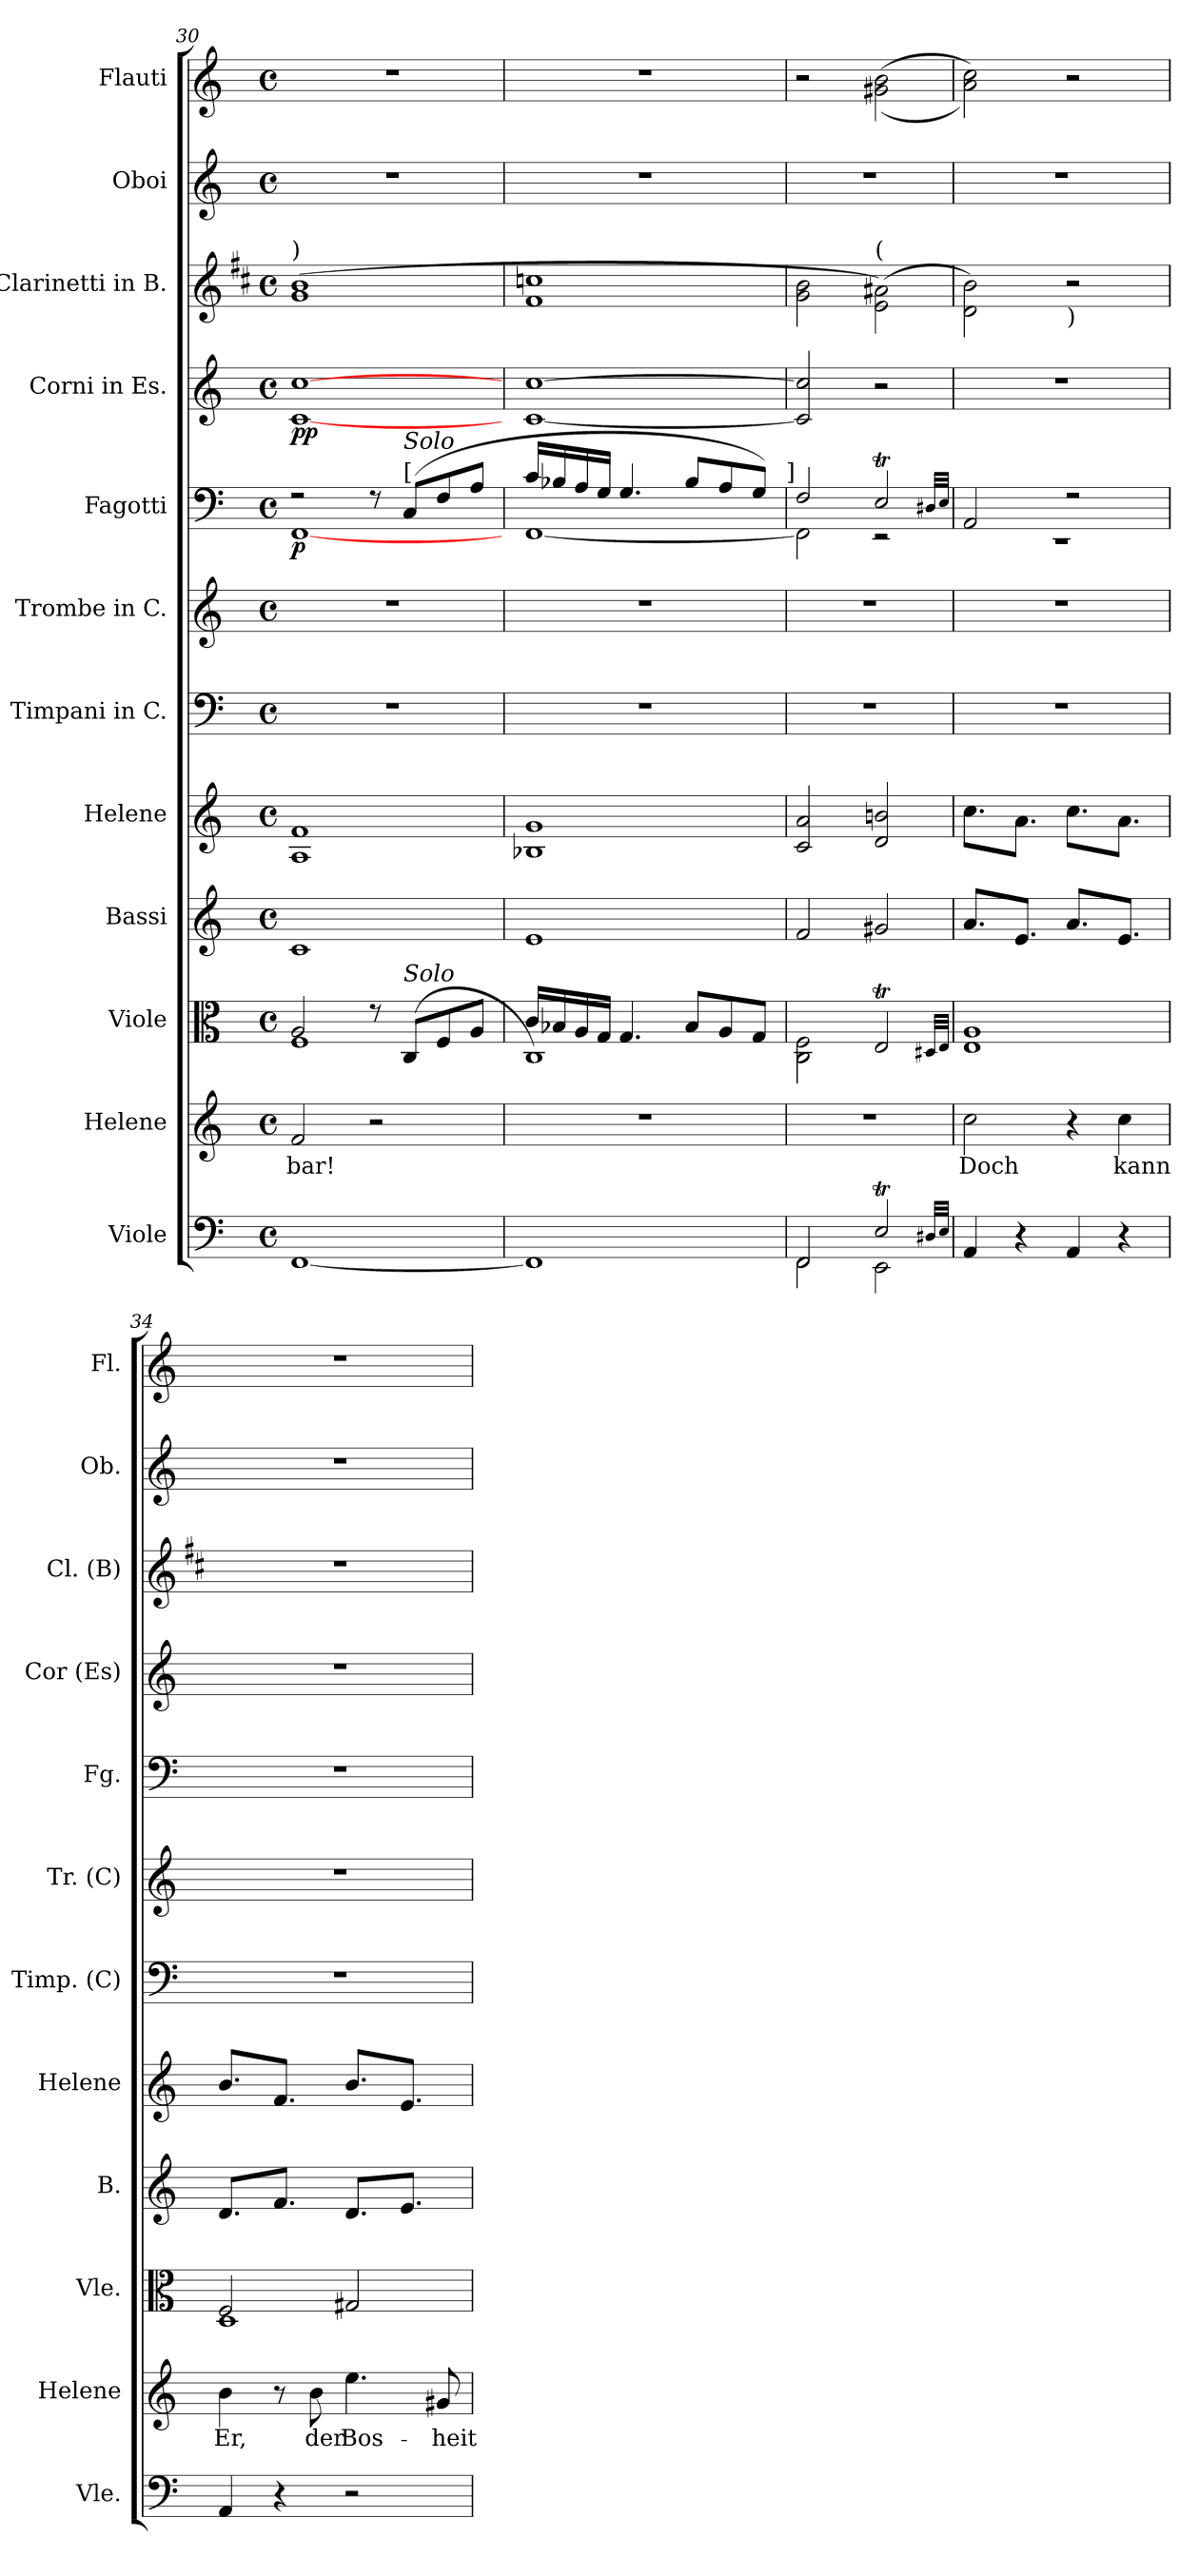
**kern	**kern	**text	**kern	**kern	**kern	**kern	**kern	**kern	**dynam	**kern	**dynam	**kern	**kern	**kern
*part12	*part11	*part11	*part10	*part9	*part8	*part7	*part6	*part5	*part5	*part4	*part4	*part3	*part2	*part1
*staff12	*staff11	*staff11	*staff10	*staff9	*staff8	*staff7	*staff6	*staff5	*staff5	*staff4	*staff4	*staff3	*staff2	*staff1
*I"Viole	*I"Helene	*	*I"Viole	*I"Bassi	*I"Helene	*I"Timpani in C.	*I"Trombe in C.	*I"Fagotti	*	*I"Corni in Es.	*	*I"Clarinetti in B.	*I"Oboi	*I"Flauti
*I'Vle.	*I'Helene	*	*I'Vle.	*I'B.	*I'Helene	*I'Timp. (C)	*I'Tr. (C)	*I'Fg.	*	*I'Cor (Es)	*	*I'Cl. (B)	*I'Ob.	*I'Fl.
*clefF4	*clefG2	*	*clefC3	*clefG2	*clefG2	*clefF4	*clefG2	*clefF4	*	*clefG2	*	*clefG2	*clefG2	*clefG2
*	*	*	*	*	*	*	*	*	*	*ITrd4c7	*	*ITrd1c2	*	*
*k[]	*k[]	*	*k[]	*k[]	*k[]	*k[]	*k[]	*k[]	*	*k[b-]	*	*k[]	*k[]	*k[]
*C:	*C:	*	*C:	*C:	*C:	*C:	*C:	*C:	*	*F:	*	*C:	*C:	*C:
*M4/4	*M4/4	*	*M4/4	*M4/4	*M4/4	*M4/4	*M4/4	*M4/4	*	*M4/4	*	*M4/4	*M4/4	*M4/4
*met(c)	*met(c)	*	*met(c)	*met(c)	*met(c)	*met(c)	*met(c)	*met(c)	*	*met(c)	*	*met(c)	*met(c)	*met(c)
=30	=30	=30	=30	=30	=30	=30	=30	=30	=30	=30	=30	=30	=30	=30
*	*	*	*^	*	*	*	*	*^	*	*	*	*	*	*
!	!	!	!	!	!	!	!	!	!	!	!	!	!	!LO:TX:a:t=)	!	!
!	!	!	!	!	!	!	!	!	!	!	!LO:DY:b	!	!LO:DY:b	!	!	!
[1FF	2f/	bar!	2A/	1F	1c	1A 1f	1r	1r	2r	[1FF	p	[1F [1f	pp	(>1f 1a	1r	1r
.	2r	.	8r	.	.	.	.	.	8r	.	.	.	.	.	.	.
!	!	!	!	!	!	!	!	!	!LO:TX:a:i:t=Solo	!	!	!	!	!	!	!
!	!	!	!	!	!	!	!	!	!LO:TX:a:t=[	!	!	!	!	!	!	!
!	!	!	!LO:TX:a:i:t=Solo	!	!	!	!	!	!	!	!	!	!	!	!	!
.	.	.	(>8C/L	.	.	.	.	.	(>8C/L	.	.	.	.	.	.	.
.	.	.	8F/	.	.	.	.	.	8F/	.	.	.	.	.	.	.
.	.	.	8A/J	.	.	.	.	.	8A/J	.	.	.	.	.	.	.
=31	=31	=31	=31	=31	=31	=31	=31	=31	=31	=31	=31	=31	=31	=31	=31	=31
1FF]	1r	.	16c/LL	1C)	1e	1B-X 1g	1r	1r	16c/LL	[1FF	.	[1F [1f	.	1e 1b-X	1r	1r
.	.	.	16B-X/	.	.	.	.	.	16B-X/	.	.	.	.	.	.	.
.	.	.	16A/	.	.	.	.	.	16A/	.	.	.	.	.	.	.
.	.	.	16G/JJ	.	.	.	.	.	16G/JJ	.	.	.	.	.	.	.
.	.	.	4.G/	.	.	.	.	.	4.G/	.	.	.	.	.	.	.
.	.	.	8B-/L	.	.	.	.	.	8B-/L	.	.	.	.	.	.	.
.	.	.	8A/	.	.	.	.	.	8A/	.	.	.	.	.	.	.
.	.	.	(<8G/J)	.	.	.	.	.	8G/J)	.	.	.	.	.	.	.
!	!	!	!	!	!	!	!	!	!LO:TX:a:t=]	!	!	!	!	!	!	!
!!LO:PB:g=z
=32	=32	=32	=32	=32	=32	=32	=32	=32	=32	=32	=32	=32	=32	=32	=32	=32
*^	*	*	*	*	*	*	*	*	*	*	*	*	*	*	*	*
2FF/	2FF\	1r	.	2C\ 2F\	2C\	2f/	2c/ 2a/	1r	1r	2F/	2FF\]	.	2F]/ 2f]/	.	2f\ 2a\	1r	2r
!	!	!	!	!	!	!	!	!	!	!	!	!	!	!	!LO:TX:a:t=(	!	!
2Et/	2EE\	.	.	2Et	2ryy	2g#X/	2d/ 2bn/	.	.	2Et/	2r	.	2r	.	(>(>2d\ 2g#X\)	.	(>(<2g#X\ 2b\
*v	*v	*	*	*v	*v	*	*	*	*	*	*	*	*	*	*	*	*
32qD#X/LLL	.	.	32qD#X/LLL	.	.	.	.	32qD#X/LLL	.	.	.	.	.	.	.
32qE/JJJ	.	.	32qE/JJJ	.	.	.	.	32qE/JJJ	.	.	.	.	.	.	.
=33	=33	=33	=33	=33	=33	=33	=33	=33	=33	=33	=33	=33	=33	=33	=33
*	*	*	*	*Xtuplet	*Xtuplet	*	*	*	*	*	*	*	*	*	*
4AA	2cc\	Doch	1E 1A	6.a/L	6.cc\L	1r	1r	2AA/	1r	.	1r	.	2c\ 2a\)	1r	2a\ 2cc\))
4r	.	.	.	6.e/J	6.a\J	.	.	.	.	.	.	.	.	.	.
!	!	!	!	!	!	!	!	!	!	!	!	!	!LO:TX:b:t=)	!	!
4AA	4r	.	.	6.a/L	6.cc\L	.	.	2r	.	.	.	.	2r	.	2r
4r	4cc\	kann	.	6.e/J	6.a\J	.	.	.	.	.	.	.	.	.	.
*	*	*	*	*	*	*	*	*v	*v	*	*	*	*	*	*
=34	=34	=34	=34	=34	=34	=34	=34	=34	=34	=34	=34	=34	=34	=34
*	*	*	*^	*	*	*	*	*	*	*	*	*	*	*
4AA/	4b\	Er,	2F/	1D	6.d/L	6.b/L	1r	1r	1r	.	1r	.	1r	1r	1r
4r	8r	.	.	.	6.f/J	6.f/J	.	.	.	.	.	.	.	.	.
.	8b\	der	.	.	.	.	.	.	.	.	.	.	.	.	.
2r	4.ee\	Bos-	2G#X/	.	6.d/L	6.b/L	.	.	.	.	.	.	.	.	.
.	.	.	.	.	6.e/J	6.e/J	.	.	.	.	.	.	.	.	.
.	8g#X/	heit	.	.	.	.	.	.	.	.	.	.	.	.	.
*	*	*	*v	*v	*	*	*	*	*	*	*	*	*	*	*
=	=	=	=	=	=	=	=	=	=	=	=	=	=	=
*-	*-	*-	*-	*-	*-	*-	*-	*-	*-	*-	*-	*-	*-	*-
